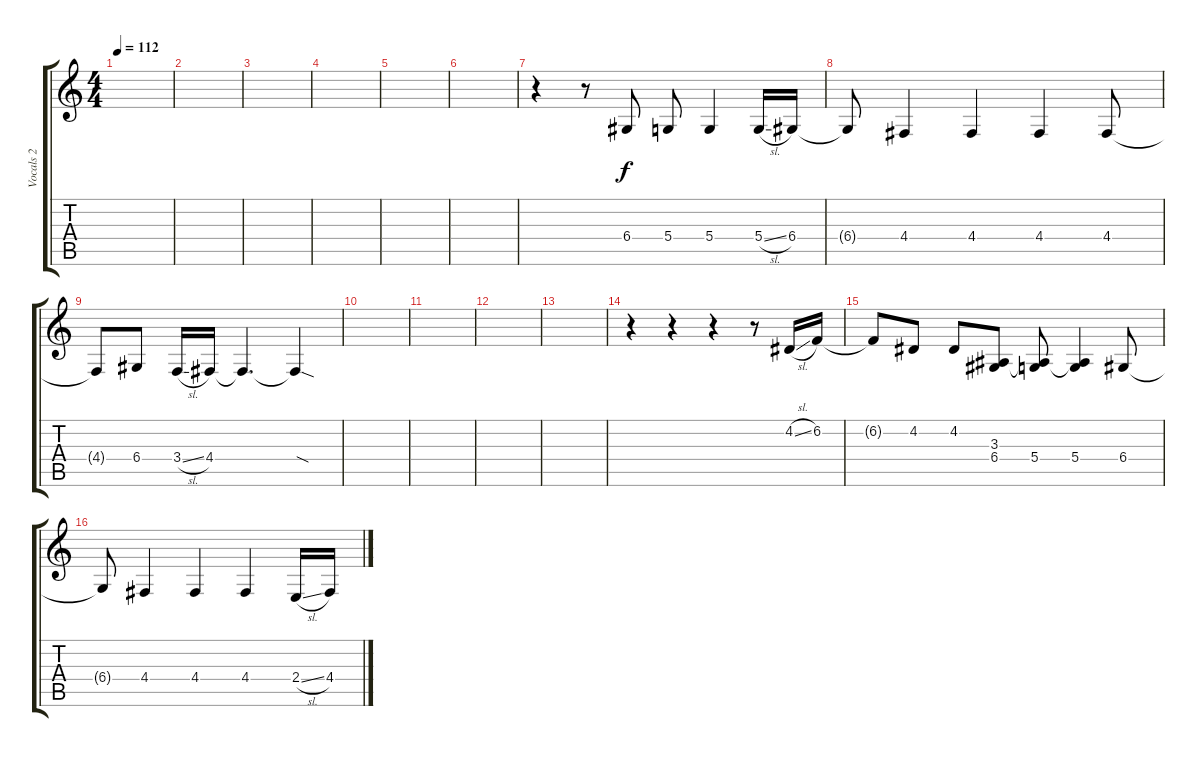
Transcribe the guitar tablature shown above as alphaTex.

\track ("Vocals 2" "Vocals 2") {instrument violin}
\staff {score tabs}
\tuning (E4 B3 G3 D3 A2 E2) {hide}
\ts (4 4)
\tempo 112
\clef g2
\ks c
|
|
|
|
|
|
r.4 r.8 6.4.8 5.4.8 5.4.4 5.4{sl}.16 6.4.16 |
6.4{t}.8 4.4.4 4.4.4 4.4.4 4.4.8 |
4.4{t}.8 6.4.8 3.4{sl}.16 4.4.16 4.4{t}.4{d} 4.4{sod t}.4{volume 0} |
|
|
|
|
r.4 r.4 r.4 r.8 4.2{sl}.16 6.2.16 |
6.2{t}.8 4.2.8 4.2.8 (3.3 6.4).8 (3.3{t} 5.4).8 (3.3{t} 5.4).4 6.4.8 |
6.4{t}.8 4.4.4 4.4.4 4.4.4 2.4{sl}.16 4.4.16
